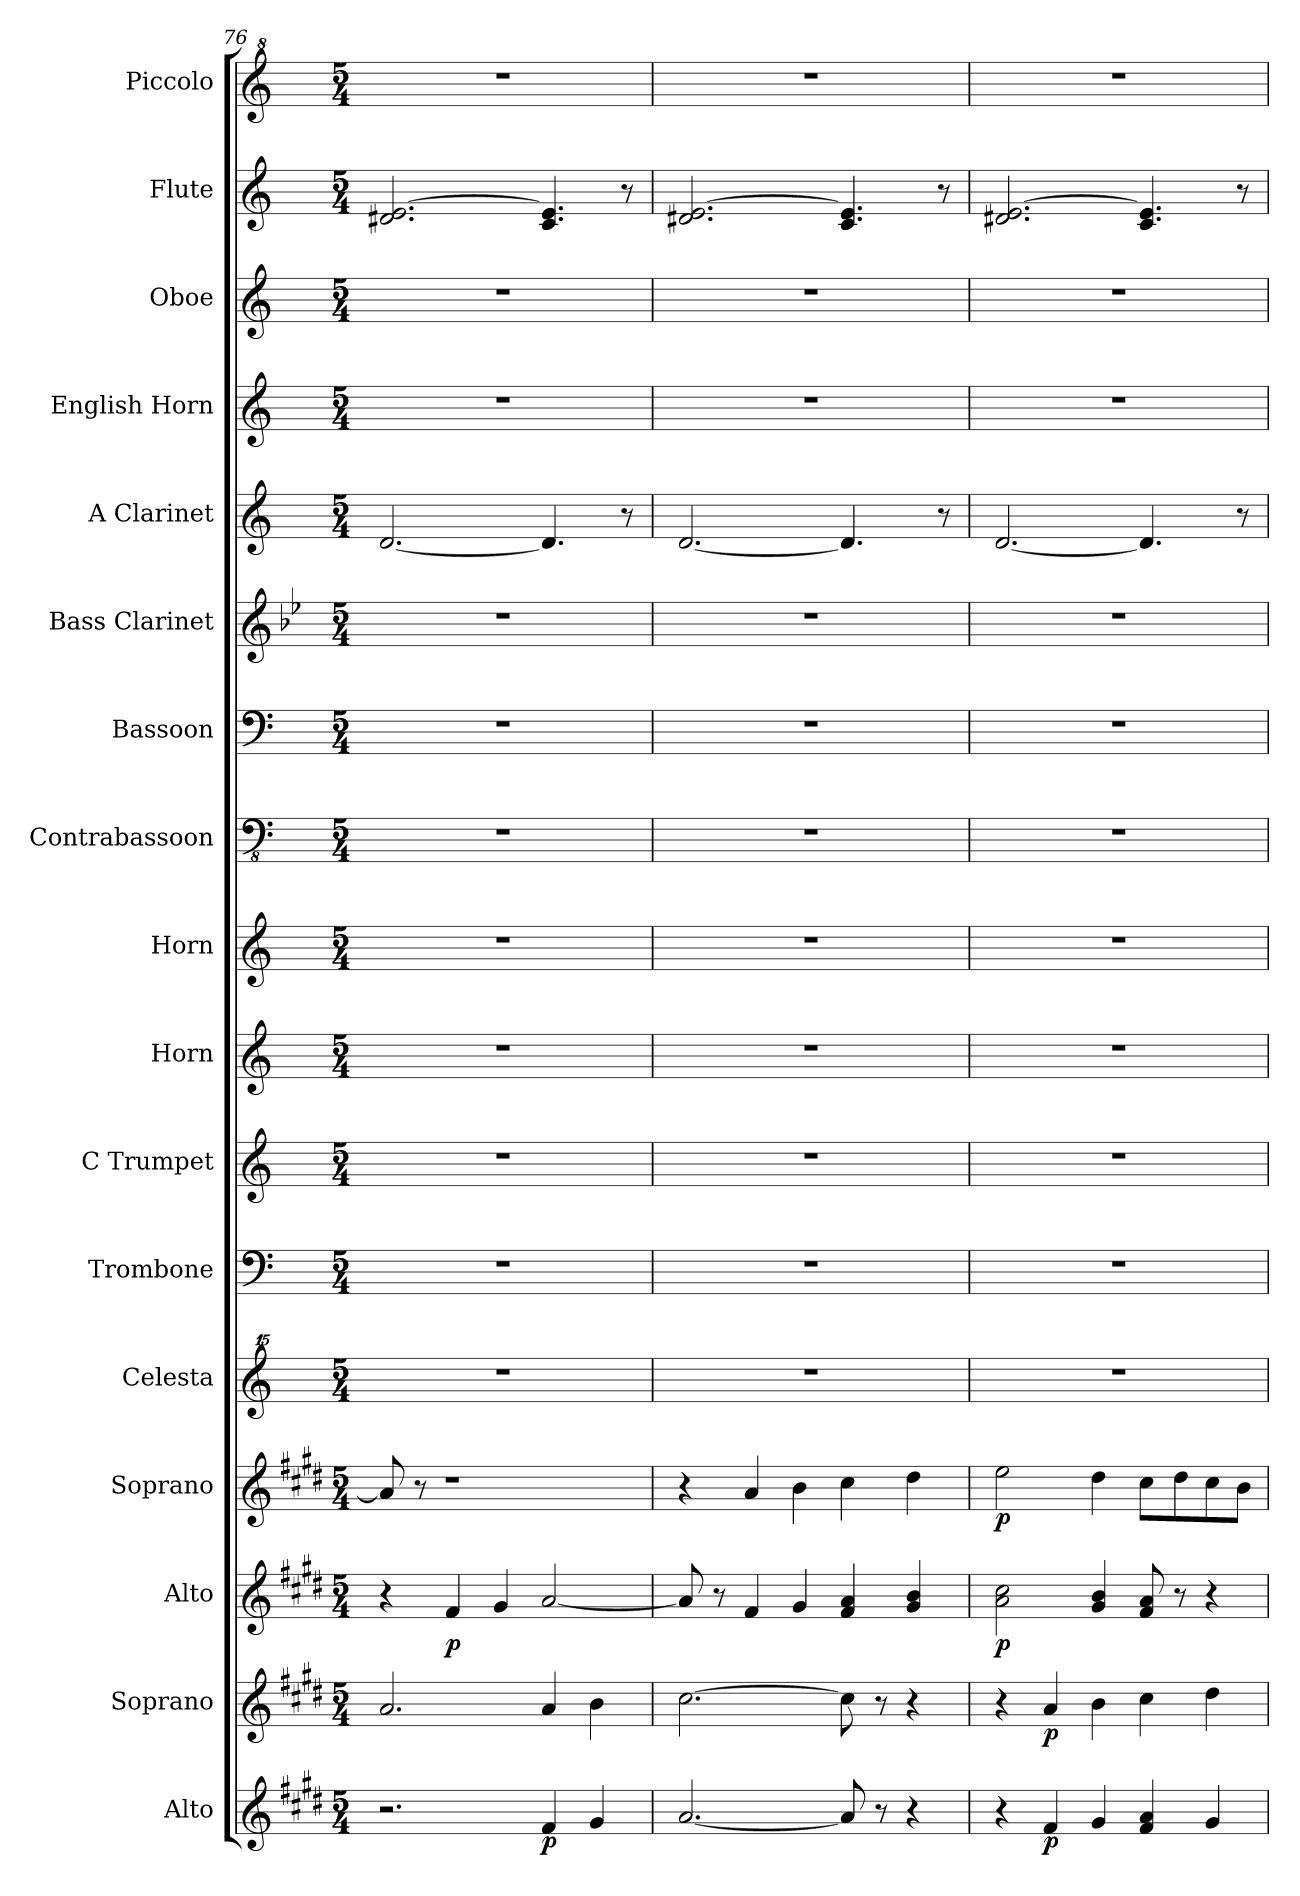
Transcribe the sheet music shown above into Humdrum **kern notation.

**kern	**dynam	**kern	**dynam	**kern	**dynam	**kern	**dynam	**kern	**kern	**kern	**kern	**kern	**kern	**kern	**kern	**kern	**kern	**kern	**kern	**kern
*part17	*part17	*part16	*part16	*part15	*part15	*part14	*part14	*part13	*part12	*part11	*part10	*part9	*part8	*part7	*part6	*part5	*part4	*part3	*part2	*part1
*staff17	*staff17	*staff16	*staff16	*staff15	*staff15	*staff14	*staff14	*staff13	*staff12	*staff11	*staff10	*staff9	*staff8	*staff7	*staff6	*staff5	*staff4	*staff3	*staff2	*staff1
*I"Alto	*	*I"Soprano	*	*I"Alto	*	*I"Soprano	*	*I"Celesta	*I"Trombone	*I"C Trumpet	*I"Horn	*I"Horn	*I"Contrabassoon	*I"Bassoon	*I"Bass Clarinet	*I"A Clarinet	*I"English Horn	*I"Oboe	*I"Flute	*I"Piccolo
*I'A.	*	*I'S.	*	*I'A.	*	*I'S.	*	*I'Cel.	*I'Trb.	*I'C Tpt.	*I'Hn.	*I'Hn.	*I'Cbsn.	*I'Bsn.	*I'B. Cl.	*I'A Cl.	*I'E. Hn.	*I'Ob.	*I'Fl.	*I'Picc.
*clefG2	*	*clefG2	*	*clefG2	*	*clefG2	*	*clefG^^2	*clefF4	*clefG2	*clefG2	*clefG2	*clefFv4	*clefF4	*clefG2	*clefG2	*clefG2	*clefG2	*clefG2	*clefG^2
*	*	*	*	*	*	*	*	*	*	*	*ITrd4c7	*ITrd4c7	*ITrd7c12	*	*ITrd8c14	*ITrd2c3	*ITrd4c7	*	*	*ITrd-7c-12
*k[f#c#g#d#]	*	*k[f#c#g#d#]	*	*k[f#c#g#d#]	*	*k[f#c#g#d#]	*	*k[]	*k[]	*k[]	*k[b-]	*k[b-]	*k[]	*k[]	*k[b-e-]	*k[f#c#g#]	*k[b-]	*k[]	*k[]	*k[]
*E:	*	*E:	*	*E:	*	*E:	*	*C:	*C:	*C:	*F:	*F:	*C:	*C:	*B-:	*A:	*F:	*C:	*C:	*C:
*M5/4	*	*M5/4	*	*M5/4	*	*M5/4	*	*M5/4	*M5/4	*M5/4	*M5/4	*M5/4	*M5/4	*M5/4	*M5/4	*M5/4	*M5/4	*M5/4	*M5/4	*M5/4
=76	=76	=76	=76	=76	=76	=76	=76	=76	=76	=76	=76	=76	=76	=76	=76	=76	=76	=76	=76	=76
2.r	.	2.a/	.	4r	.	8a/]	.	4%5r	4%5r	4%5r	4%5r	4%5r	4%5r	4%5r	4%5r	[2.B/	4%5r	4%5r	2.d#X/ [2.e/	4%5r
.	.	.	.	.	.	8r	.	.	.	.	.	.	.	.	.	.	.	.	.	.
!	!	!	!	!	!LO:DY:b	!	!	!	!	!	!	!	!	!	!	!	!	!	!	!
.	.	.	.	4f#/	p	1r	.	.	.	.	.	.	.	.	.	.	.	.	.	.
.	.	.	.	4g#/	.	.	.	.	.	.	.	.	.	.	.	.	.	.	.	.
!	!LO:DY:b	!	!	!	!	!	!	!	!	!	!	!	!	!	!	!	!	!	!	!
4f#/	p	4a/	.	[2a/	.	.	.	.	.	.	.	.	.	.	.	4.B/]	.	.	4.c/ 4.e/]	.
4g#/	.	4b\	.	.	.	.	.	.	.	.	.	.	.	.	.	.	.	.	.	.
.	.	.	.	.	.	.	.	.	.	.	.	.	.	.	.	8r	.	.	8r	.
=77	=77	=77	=77	=77	=77	=77	=77	=77	=77	=77	=77	=77	=77	=77	=77	=77	=77	=77	=77	=77
[2.a/	.	[2.cc#\	.	8a/]	.	4r	.	4%5r	4%5r	4%5r	4%5r	4%5r	4%5r	4%5r	4%5r	[2.B/	4%5r	4%5r	2.d#X/ [2.e/	4%5r
.	.	.	.	8r	.	.	.	.	.	.	.	.	.	.	.	.	.	.	.	.
.	.	.	.	4f#/	.	4a/	.	.	.	.	.	.	.	.	.	.	.	.	.	.
.	.	.	.	4g#/	.	4b\	.	.	.	.	.	.	.	.	.	.	.	.	.	.
8a/]	.	8cc#\]	.	4f#/ 4a/	.	4cc#\	.	.	.	.	.	.	.	.	.	4.B/]	.	.	4.c/ 4.e/]	.
8r	.	8r	.	.	.	.	.	.	.	.	.	.	.	.	.	.	.	.	.	.
4r	.	4r	.	4g#/ 4b/	.	4dd#\	.	.	.	.	.	.	.	.	.	.	.	.	.	.
.	.	.	.	.	.	.	.	.	.	.	.	.	.	.	.	8r	.	.	8r	.
!!LO:PB:g=z
=78	=78	=78	=78	=78	=78	=78	=78	=78	=78	=78	=78	=78	=78	=78	=78	=78	=78	=78	=78	=78
!	!	!	!	!	!LO:DY:b	!	!LO:DY:b	!	!	!	!	!	!	!	!	!	!	!	!	!
4r	.	4r	.	2a\ 2cc#\	p	2ee\	p	4%5r	4%5r	4%5r	4%5r	4%5r	4%5r	4%5r	4%5r	[2.B/	4%5r	4%5r	2.d#X/ [2.e/	4%5r
!	!LO:DY:b	!	!LO:DY:b	!	!	!	!	!	!	!	!	!	!	!	!	!	!	!	!	!
4f#/	p	4a/	p	.	.	.	.	.	.	.	.	.	.	.	.	.	.	.	.	.
4g#/	.	4b\	.	4g#/ 4b/	.	4dd#\	.	.	.	.	.	.	.	.	.	.	.	.	.	.
4f#/ 4a/	.	4cc#\	.	8f#/ 8a/	.	8cc#\L	.	.	.	.	.	.	.	.	.	4.B/]	.	.	4.c/ 4.e/]	.
.	.	.	.	8r	.	8dd#\	.	.	.	.	.	.	.	.	.	.	.	.	.	.
4g#/	.	4dd#\	.	4r	.	8cc#\	.	.	.	.	.	.	.	.	.	.	.	.	.	.
.	.	.	.	.	.	8b\J	.	.	.	.	.	.	.	.	.	8r	.	.	8r	.
=	=	=	=	=	=	=	=	=	=	=	=	=	=	=	=	=	=	=	=	=
*-	*-	*-	*-	*-	*-	*-	*-	*-	*-	*-	*-	*-	*-	*-	*-	*-	*-	*-	*-	*-
